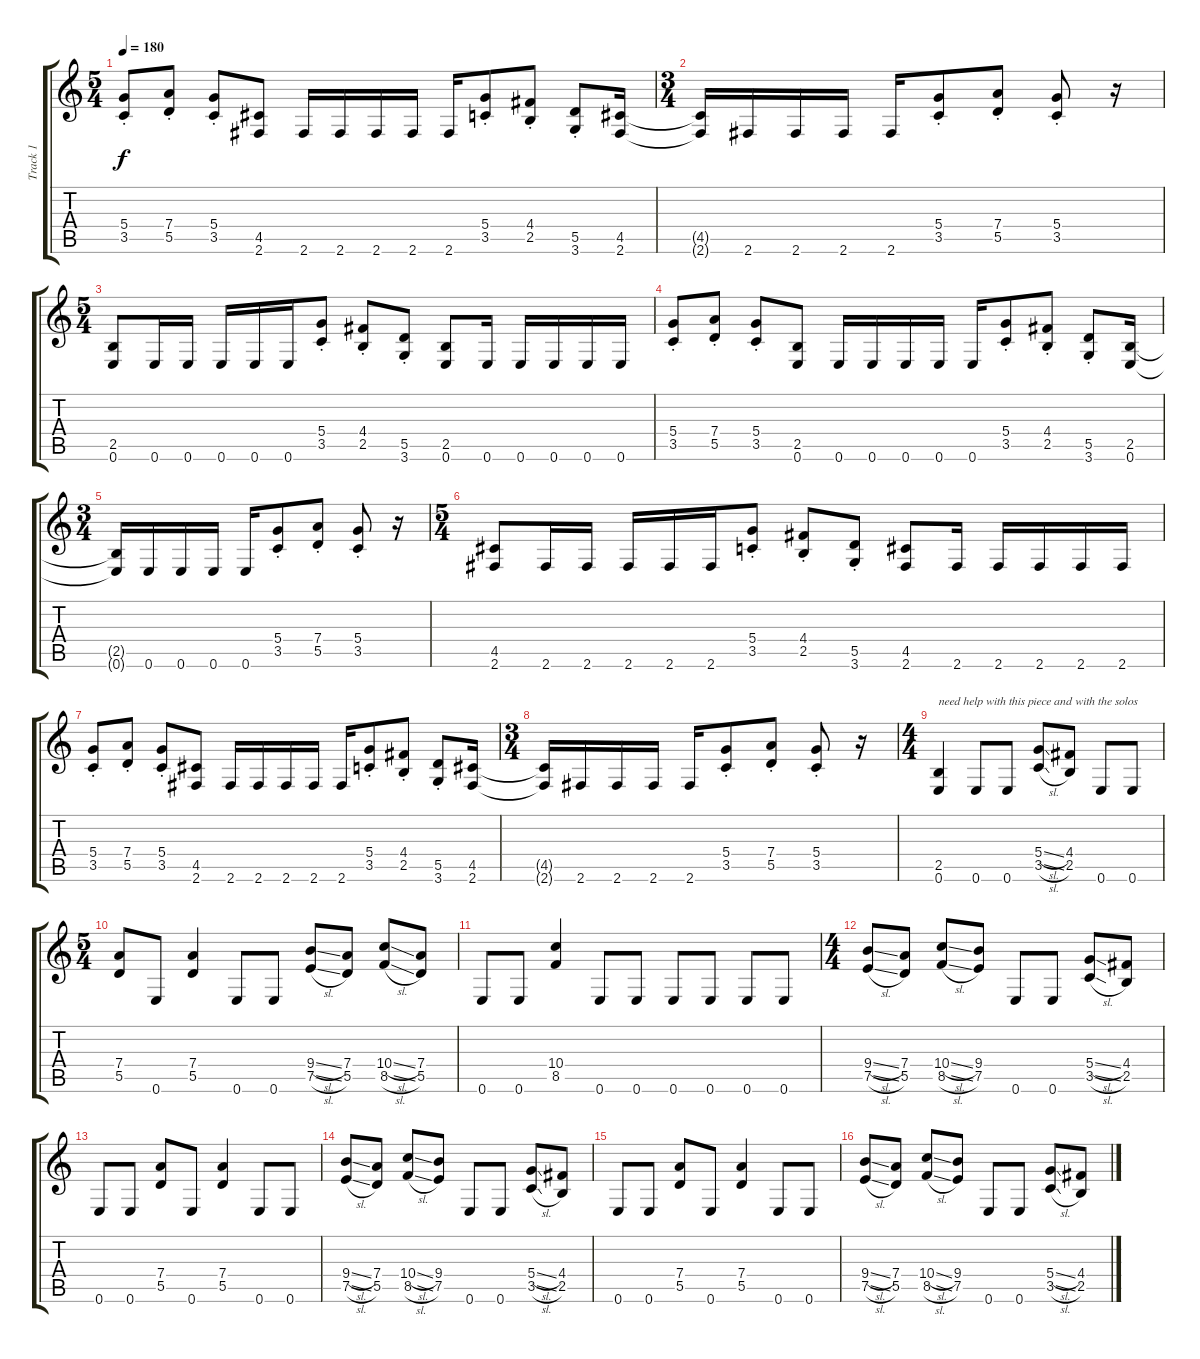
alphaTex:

\track ("Track 1" "Track 1") {instrument distortionguitar}
\staff {score tabs}
\tuning (E4 B3 G3 D3 A2 E2) {hide}
\ts (5 4)
\tempo 180
\clef g2
\ks c
(5.4{st} 3.5{st}).8{dy f} (7.4{st} 5.5{st}).8 (5.4{st} 3.5{st}).8 (4.5 2.6).8 2.6.16 2.6.16 2.6.16 2.6.16 2.6.16 (5.4{st} 3.5{st}).8 (4.4{st} 2.5{st}).8 (5.5{st} 3.6{st}).8 (4.5 2.6).16 |
\ts (3 4)
(4.5{t} 2.6{t}).16 2.6.16 2.6.16 2.6.16 2.6.16 (5.4{st} 3.5{st}).8 (7.4{st} 5.5{st}).8 (5.4{st} 3.5{st}).8 r.16 |
\ts (5 4)
(2.5 0.6).8 0.6.16 0.6.16 0.6.16 0.6.16 0.6.16 (5.4{st} 3.5{st}).8 (4.4{st} 2.5{st}).8 (5.5{st} 3.6{st}).8 (2.5 0.6).8 0.6.16 0.6.16 0.6.16 0.6.16 0.6.16 |
(5.4{st} 3.5{st}).8 (7.4{st} 5.5{st}).8 (5.4{st} 3.5{st}).8 (2.5 0.6).8 0.6.16 0.6.16 0.6.16 0.6.16 0.6.16 (5.4{st} 3.5{st}).8 (4.4{st} 2.5{st}).8 (5.5{st} 3.6{st}).8 (2.5 0.6).16 |
\ts (3 4)
(2.5{t} 0.6{t}).16 0.6.16 0.6.16 0.6.16 0.6.16 (5.4{st} 3.5{st}).8 (7.4{st} 5.5{st}).8 (5.4{st} 3.5{st}).8 r.16 |
\ts (5 4)
(4.5 2.6).8 2.6.16 2.6.16 2.6.16 2.6.16 2.6.16 (5.4{st} 3.5{st}).8 (4.4{st} 2.5{st}).8 (5.5{st} 3.6{st}).8 (4.5 2.6).8 2.6.16 2.6.16 2.6.16 2.6.16 2.6.16 |
(5.4{st} 3.5{st}).8 (7.4{st} 5.5{st}).8 (5.4{st} 3.5{st}).8 (4.5 2.6).8 2.6.16 2.6.16 2.6.16 2.6.16 2.6.16 (5.4{st} 3.5{st}).8 (4.4{st} 2.5{st}).8 (5.5{st} 3.6{st}).8 (4.5 2.6).16 |
\ts (3 4)
(4.5{t} 2.6{t}).16 2.6.16 2.6.16 2.6.16 2.6.16 (5.4{st} 3.5{st}).8 (7.4{st} 5.5{st}).8 (5.4{st} 3.5{st}).8 r.16 |
\ts (4 4)
(2.5 0.6).4{txt "need help with this piece and with the solos"} 0.6.8 0.6.8 (5.4{sl} 3.5{sl}).8 (4.4 2.5).8 0.6.8 0.6.8 |
\ts (5 4)
(7.4 5.5).8 0.6.8 (7.4 5.5).4 0.6.8 0.6.8 (9.4{sl} 7.5{sl}).8 (7.4 5.5).8 (10.4{sl} 8.5{sl}).8 (7.4 5.5).8 |
0.6.8 0.6.8 (10.4 8.5).4 0.6.8 0.6.8 0.6.8 0.6.8 0.6.8 0.6.8 |
\ts (4 4)
(9.4{sl} 7.5{sl}).8 (7.4 5.5).8 (10.4{sl} 8.5{sl}).8 (9.4 7.5).8 0.6.8 0.6.8 (5.4{sl} 3.5{sl}).8 (4.4 2.5).8 |
0.6.8 0.6.8 (7.4 5.5).8 0.6.8 (7.4 5.5).4 0.6.8 0.6.8 |
(9.4{sl} 7.5{sl}).8 (7.4 5.5).8 (10.4{sl} 8.5{sl}).8 (9.4 7.5).8 0.6.8 0.6.8 (5.4{sl} 3.5{sl}).8 (4.4 2.5).8 |
0.6.8 0.6.8 (7.4 5.5).8 0.6.8 (7.4 5.5).4 0.6.8 0.6.8 |
(9.4{sl} 7.5{sl}).8 (7.4 5.5).8 (10.4{sl} 8.5{sl}).8 (9.4 7.5).8 0.6.8 0.6.8 (5.4{sl} 3.5{sl}).8 (4.4 2.5).8
